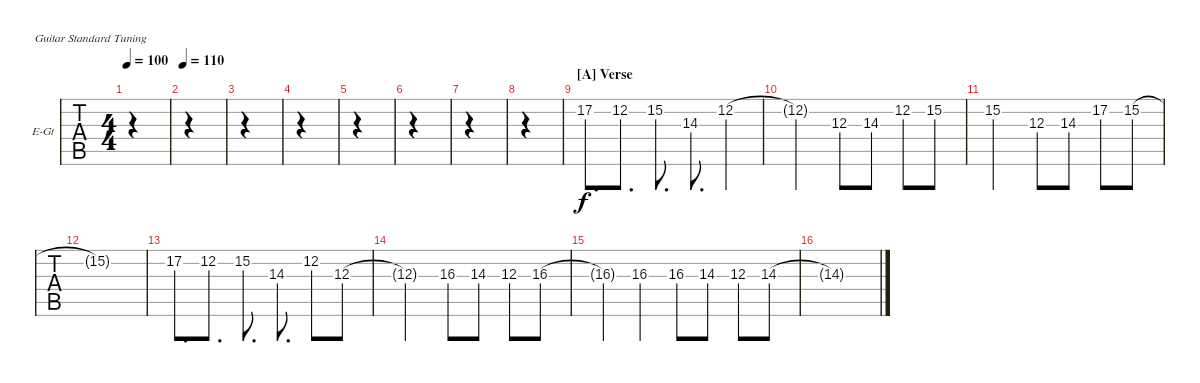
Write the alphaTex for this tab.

\defaultSystemsLayout 4
\bracketExtendMode groupsimilarinstruments
\firstSystemTrackNameOrientation horizontal
\otherSystemsTrackNameOrientation horizontal
\track ("Vocals" "E-Gt") {instrument electricguitarclean}
\staff {tabs}
\tuning (E4 B3 G3 D3 A2 E2)
\ts (4 4)
\tempo 100
\clef g2
\ks c
|
\tempo 110
|
|
|
|
|
|
|
\section ("A" "Verse")
17.2.8{d} 12.2.8{d} 15.2.8{d} 14.3.8{d} 12.2.4 |
12.2{t}.2 12.3.8 14.3.8 12.2.8 15.2.8 |
15.2.2 12.3.8 14.3.8 17.2.8 15.2.8 |
15.2{t}.1 |
17.2.8{d} 12.2.8{d} 15.2.8{d} 14.3.8{d} 12.2.8 12.3.8 |
12.3{t}.2 16.3.8 14.3.8 12.3.8 16.3.8 |
16.3{t}.4 16.3.4 16.3.8 14.3.8 12.3.8 14.3.8 |
14.3{t}.1
